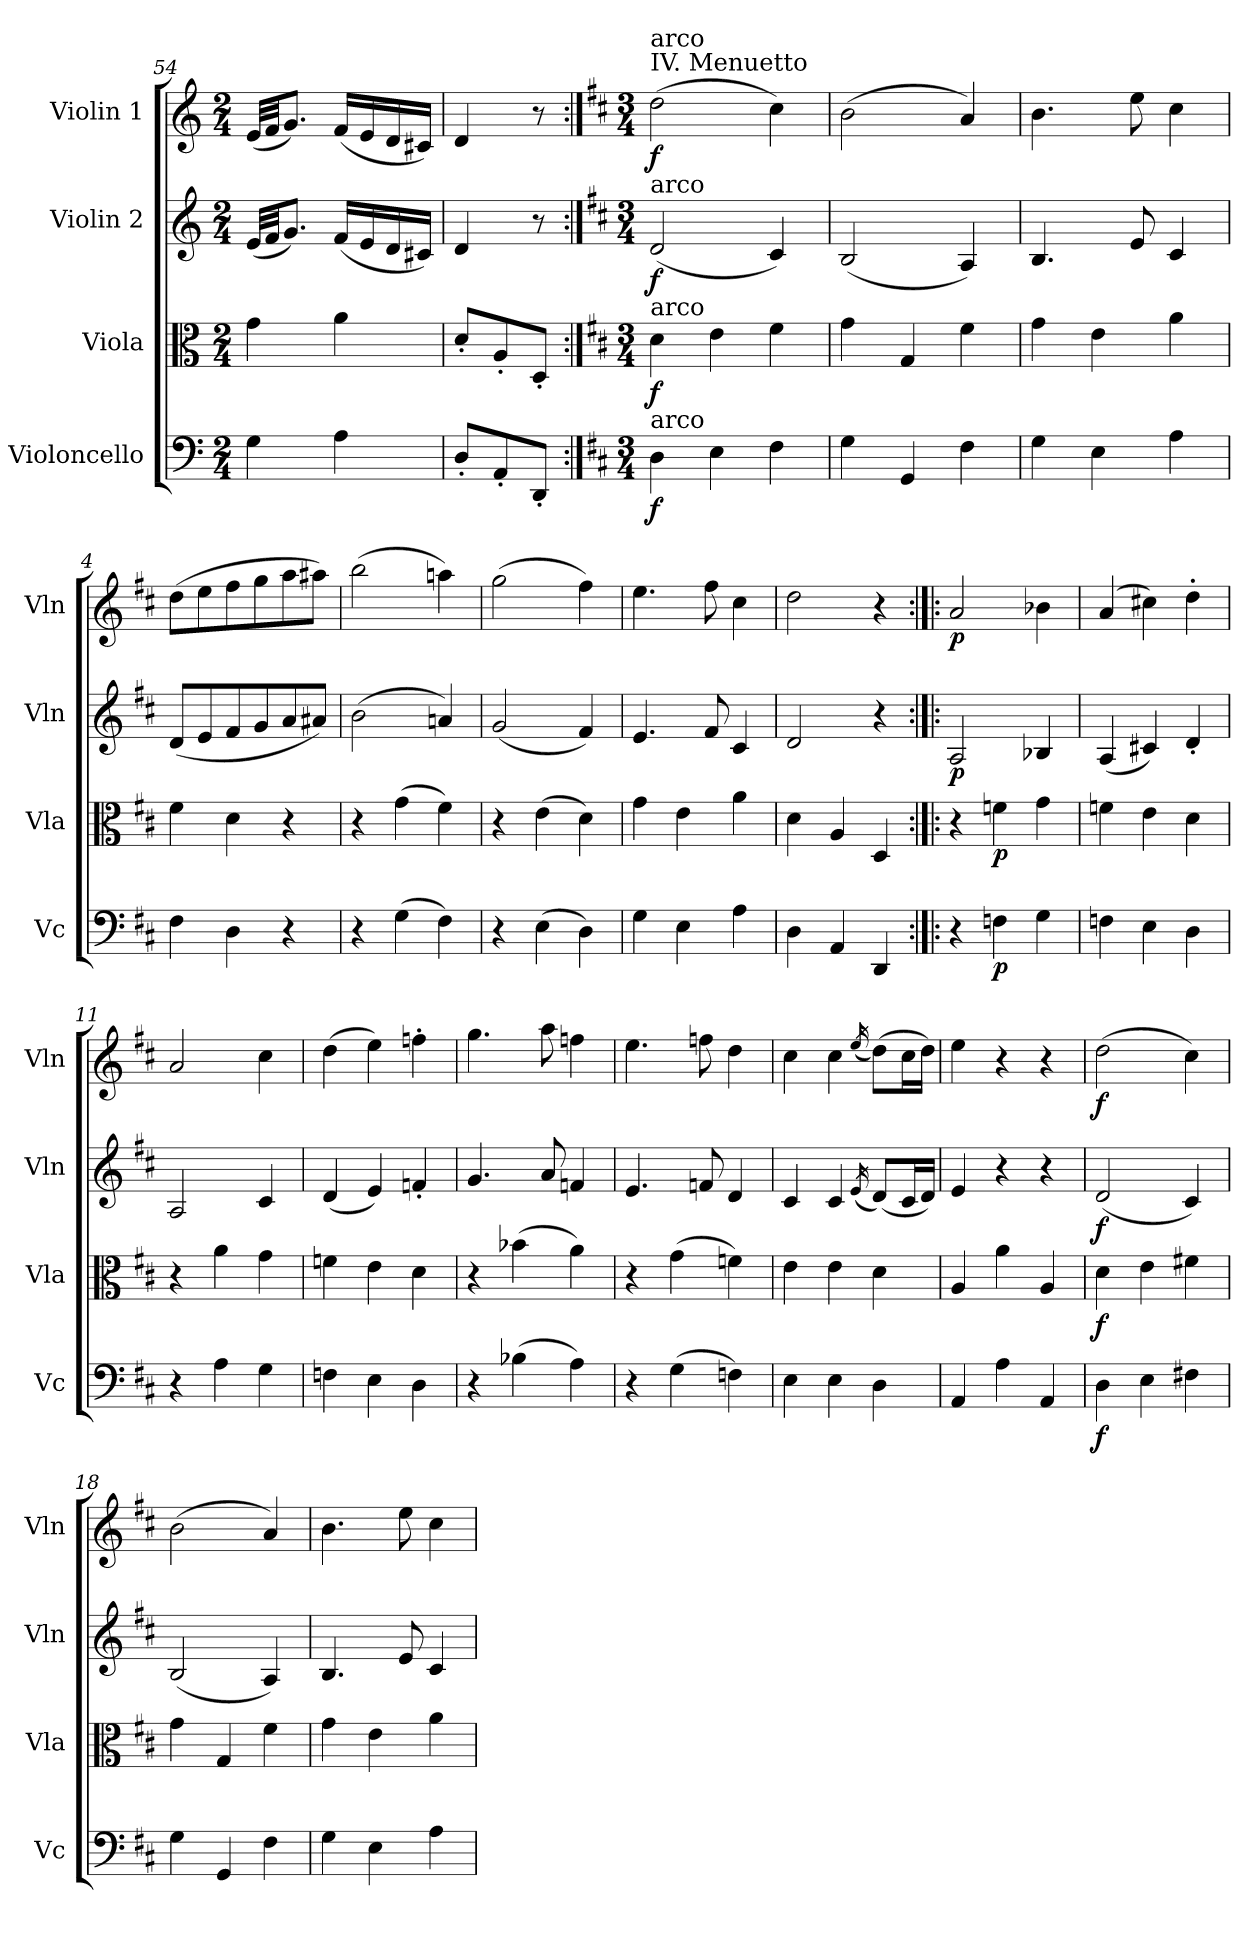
**kern	**dynam	**kern	**dynam	**kern	**dynam	**kern	**dynam
*part4	*part4	*part3	*part3	*part2	*part2	*part1	*part1
*staff4	*staff4	*staff3	*staff3	*staff2	*staff2	*staff1	*staff1
*I"Violoncello	*	*I"Viola	*	*I"Violin 2	*	*I"Violin 1	*
*I'Vc	*	*I'Vla	*	*I'Vln	*	*I'Vln	*
*clefF4	*	*clefC3	*	*clefG2	*	*clefG2	*
*k[]	*	*k[]	*	*k[]	*	*k[]	*
*M2/4	*	*M2/4	*	*M2/4	*	*M2/4	*
=54	=54	=54	=54	=54	=54	=54	=54
4G\	.	4g\	.	(32e/LLL	.	(32e/LLL	.
.	.	.	.	32f/JJ	.	32f/JJ	.
.	.	.	.	8.g/J)	.	8.g/J)	.
4A\	.	4a\	.	(16f/LL	.	(16f/LL	.
.	.	.	.	16e/	.	16e/	.
.	.	.	.	16d/	.	16d/	.
.	.	.	.	16c#X/JJ)	.	16c#X/JJ)	.
=55	=55	=55	=55	=55	=55	=55	=55
8D'/L	.	8d'/L	.	4d/	.	4d/	.
8AA'/	.	8A'/	.	.	.	.	.
8DD'/J	.	8D'/J	.	8r	.	8r	.
!!LO:PB:g=z
=1:|!	=1:|!	=1:|!	=1:|!	=1:|!	=1:|!	=1:|!	=1:|!
*k[f#c#]	*	*k[f#c#]	*	*k[f#c#]	*	*k[f#c#]	*
*M3/4	*	*M3/4	*	*M3/4	*	*M3/4	*
!	!	!	!	!	!	!LO:TX:a:t=IV.  Menuetto	!
!	!	!	!	!	!	!LO:TX:a:t=arco	!
!	!	!	!	!LO:TX:a:t=arco	!	!	!
!	!	!LO:TX:a:t=arco	!	!	!	!	!
!LO:TX:a:t=arco	!	!	!	!	!	!	!
!	!LO:DY:b	!	!LO:DY:b	!	!LO:DY:b	!	!LO:DY:b
4D\	f	4d\	f	(2d/	f	(2dd\	f
4E\	.	4e\	.	.	.	.	.
4F#\	.	4f#\	.	4c#/)	.	4cc#\)	.
=2	=2	=2	=2	=2	=2	=2	=2
4G\	.	4g\	.	(2B/	.	(2b\	.
4GG/	.	4G/	.	.	.	.	.
4F#\	.	4f#\	.	4A/)	.	4a/)	.
=3	=3	=3	=3	=3	=3	=3	=3
4G\	.	4g\	.	4.B/	.	4.b\	.
4E\	.	4e\	.	.	.	.	.
.	.	.	.	8e/	.	8ee\	.
4A\	.	4a\	.	4c#/	.	4cc#\	.
=4	=4	=4	=4	=4	=4	=4	=4
4F#\	.	4f#\	.	(8d/L	.	(8dd\L	.
.	.	.	.	8e/	.	8ee\	.
4D\	.	4d\	.	8f#/	.	8ff#\	.
.	.	.	.	8g/	.	8gg\	.
4r	.	4r	.	8a/	.	8aa\	.
.	.	.	.	8a#X/J)	.	8aa#X\J)	.
=5	=5	=5	=5	=5	=5	=5	=5
4r	.	4r	.	(2b\	.	(2bb\	.
(4G\	.	(4g\	.	.	.	.	.
4F#\)	.	4f#\)	.	4an/)	.	4aan\)	.
!!LO:LB:g=z
=6	=6	=6	=6	=6	=6	=6	=6
4r	.	4r	.	(2g/	.	(2gg\	.
(4E\	.	(4e\	.	.	.	.	.
4D\)	.	4d\)	.	4f#/)	.	4ff#\)	.
=7	=7	=7	=7	=7	=7	=7	=7
4G\	.	4g\	.	4.e/	.	4.ee\	.
4E\	.	4e\	.	.	.	.	.
.	.	.	.	8f#/	.	8ff#\	.
4A\	.	4a\	.	4c#/	.	4cc#\	.
=8	=8	=8	=8	=8	=8	=8	=8
4D\	.	4d\	.	2d/	.	2dd\	.
4AA/	.	4A/	.	.	.	.	.
4DD/	.	4D/	.	4r	.	4r	.
=9:|!|:	=9:|!|:	=9:|!|:	=9:|!|:	=9:|!|:	=9:|!|:	=9:|!|:	=9:|!|:
!	!	!	!	!	!LO:DY:b	!	!LO:DY:b
4r	.	4r	.	2A/	p	2a/	p
!	!LO:DY:b	!	!LO:DY:b	!	!	!	!
4Fn\	p	4fn\	p	.	.	.	.
4G\	.	4g\	.	4B-X/	.	4b-X\	.
=10	=10	=10	=10	=10	=10	=10	=10
4Fn\	.	4fn\	.	(4A/	.	(4a/	.
4E\	.	4e\	.	4c#X/)	.	4cc#X\)	.
4D\	.	4d\	.	4d'/	.	4dd'\	.
=11	=11	=11	=11	=11	=11	=11	=11
4r	.	4r	.	2A/	.	2a/	.
4A\	.	4a\	.	.	.	.	.
4G\	.	4g\	.	4c#/	.	4cc#\	.
!!LO:LB:g=z
=12	=12	=12	=12	=12	=12	=12	=12
4Fn\	.	4fn\	.	(4d/	.	(4dd\	.
4E\	.	4e\	.	4e/)	.	4ee\)	.
4D\	.	4d\	.	4fn'/	.	4ffn'\	.
=13	=13	=13	=13	=13	=13	=13	=13
4r	.	4r	.	4.g/	.	4.gg\	.
(4B-X\	.	(4b-X\	.	.	.	.	.
.	.	.	.	8a/	.	8aa\	.
4A\)	.	4a\)	.	4fn/	.	4ffn\	.
=14	=14	=14	=14	=14	=14	=14	=14
4r	.	4r	.	4.e/	.	4.ee\	.
(4G\	.	(4g\	.	.	.	.	.
.	.	.	.	8fn/	.	8ffn\	.
4Fn\)	.	4fn\)	.	4d/	.	4dd\	.
=15	=15	=15	=15	=15	=15	=15	=15
4E\	.	4e\	.	4c#/	.	4cc#\	.
4E\	.	4e\	.	4c#/	.	4cc#\	.
.	.	.	.	(16qe/	.	(16qee/	.
4D\	.	4d\	.	(8d/L)	.	(8dd\L)	.
.	.	.	.	16c#/L	.	16cc#\L	.
.	.	.	.	16d/JJ)	.	16dd\JJ)	.
=16	=16	=16	=16	=16	=16	=16	=16
4AA/	.	4A/	.	4e/	.	4ee\	.
4A\	.	4a\	.	4r	.	4r	.
4AA/	.	4A/	.	4r	.	4r	.
=17	=17	=17	=17	=17	=17	=17	=17
!	!LO:DY:b	!	!LO:DY:b	!	!LO:DY:b	!	!LO:DY:b
4D\	f	4d\	f	(2d/	f	(2dd\	f
4E\	.	4e\	.	.	.	.	.
4F#X\	.	4f#X\	.	4c#/)	.	4cc#\)	.
!!LO:LB:g=z
=18	=18	=18	=18	=18	=18	=18	=18
4G\	.	4g\	.	(2B/	.	(2b\	.
4GG/	.	4G/	.	.	.	.	.
4F#\	.	4f#\	.	4A/)	.	4a/)	.
=19	=19	=19	=19	=19	=19	=19	=19
4G\	.	4g\	.	4.B/	.	4.b\	.
4E\	.	4e\	.	.	.	.	.
.	.	.	.	8e/	.	8ee\	.
4A\	.	4a\	.	4c#/	.	4cc#\	.
=	=	=	=	=	=	=	=
*-	*-	*-	*-	*-	*-	*-	*-
